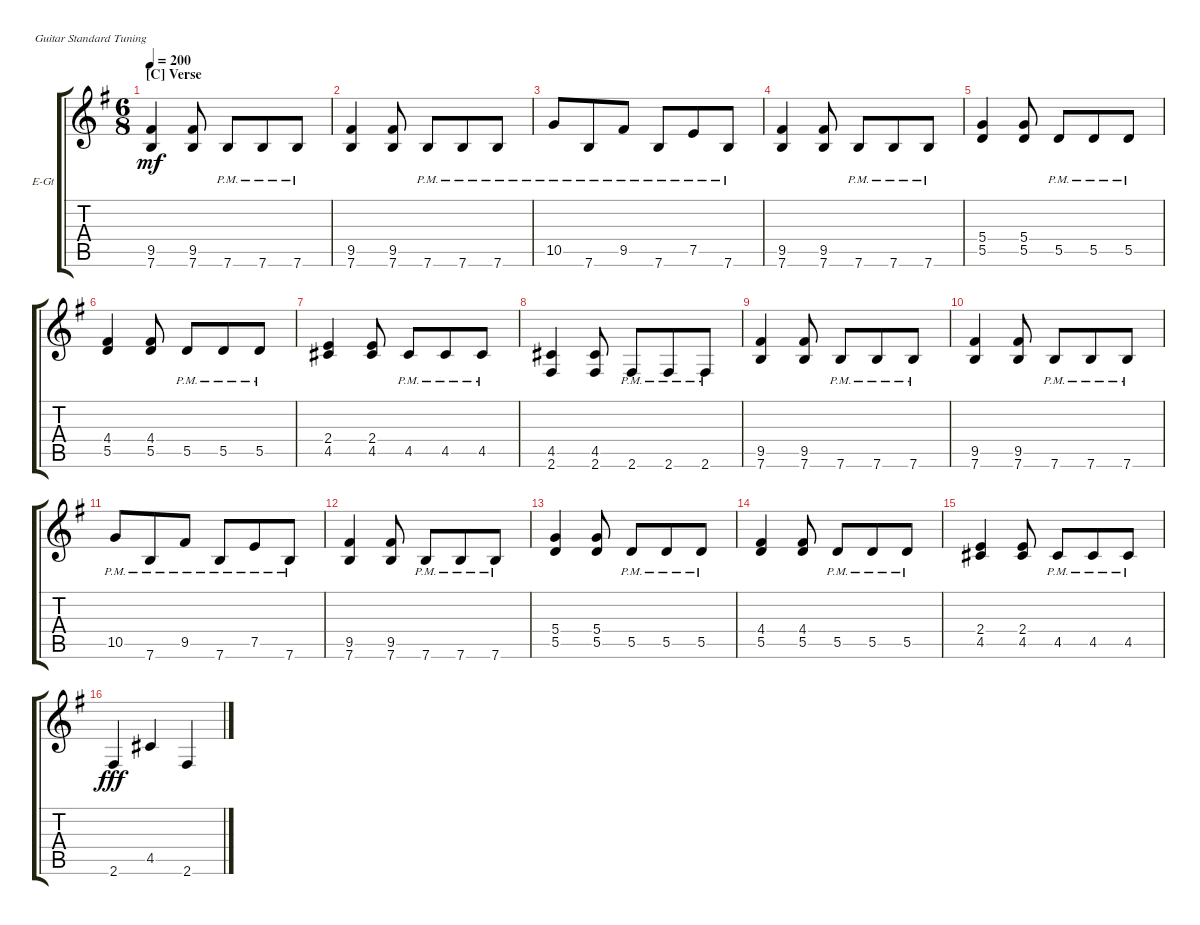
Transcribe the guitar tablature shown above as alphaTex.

\bracketExtendMode groupsimilarinstruments
\firstSystemTrackNameOrientation horizontal
\otherSystemsTrackNameOrientation horizontal
\track ("Electric Guitar 1" "E-Gt") {instrument distortionguitar}
\staff {score tabs}
\tuning (E4 B3 G3 D3 A2 E2)
\ts (6 8)
\section ("C" "Verse")
\tempo 200
\clef g2
\ks eminor
(7.6 9.5).4{dy mf} (7.6 9.5).8 7.6{pm}.8 7.6{pm}.8 7.6{pm}.8 |
(7.6 9.5).4 (7.6 9.5).8 7.6{pm}.8 7.6{pm}.8 7.6{pm}.8 |
10.5{pm}.8 7.6{pm}.8 9.5{pm}.8 7.6{pm}.8 7.5{pm}.8 7.6{pm}.8 |
(7.6 9.5).4 (7.6 9.5).8 7.6{pm}.8 7.6{pm}.8 7.6{pm}.8 |
(5.5 5.4).4 (5.5 5.4).8 5.5{pm}.8 5.5{pm}.8 5.5{pm}.8 |
(5.5 4.4).4 (5.5 4.4).8 5.5{pm}.8 5.5{pm}.8 5.5{pm}.8 |
(4.5 2.4).4 (4.5 2.4).8 4.5{pm}.8 4.5{pm}.8 4.5{pm}.8 |
(2.6 4.5).4 (2.6 4.5).8 2.6{pm}.8 2.6{pm}.8 2.6{pm}.8 |
(7.6 9.5).4 (7.6 9.5).8 7.6{pm}.8 7.6{pm}.8 7.6{pm}.8 |
(7.6 9.5).4 (7.6 9.5).8 7.6{pm}.8 7.6{pm}.8 7.6{pm}.8 |
10.5{pm}.8 7.6{pm}.8 9.5{pm}.8 7.6{pm}.8 7.5{pm}.8 7.6{pm}.8 |
(7.6 9.5).4 (7.6 9.5).8 7.6{pm}.8 7.6{pm}.8 7.6{pm}.8 |
(5.5 5.4).4 (5.5 5.4).8 5.5{pm}.8 5.5{pm}.8 5.5{pm}.8 |
(5.5 4.4).4 (5.5 4.4).8 5.5{pm}.8 5.5{pm}.8 5.5{pm}.8 |
(4.5 2.4).4 (4.5 2.4).8 4.5{pm}.8 4.5{pm}.8 4.5{pm}.8 |
2.6.4{dy fff} 4.5.4 2.6.4
